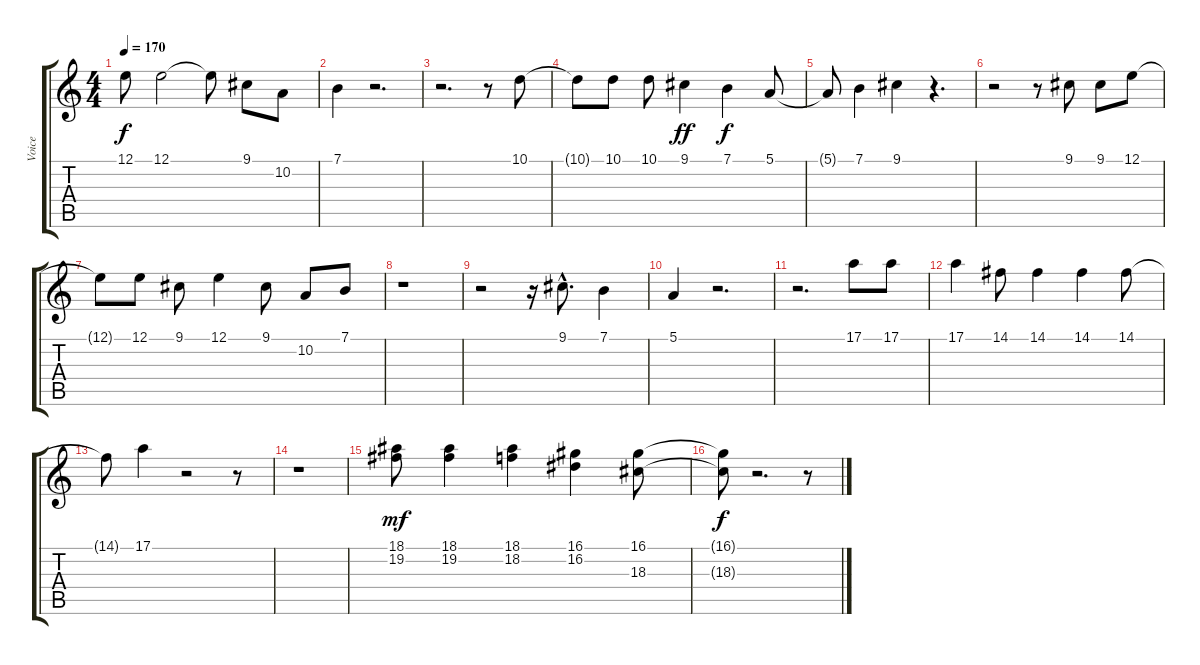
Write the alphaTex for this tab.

\track ("Voice" "Voice") {instrument lead3calliope}
\staff {score tabs}
\tuning (E4 B3 G3 D3 A2 E2) {hide}
\ts (4 4)
\tempo 170
\clef g2
\ks c
12.1.8{dy f} 12.1.2 12.1{t}.8 9.1.8 10.2.8 |
7.1.4 r.2{d} |
r.2{d} r.8 10.1.8 |
10.1{t}.8 10.1.8 10.1.8 9.1.4{dy ff} 7.1.4{dy f} 5.1.8 |
5.1{t}.8 7.1.4 9.1.4 r.4{d} |
r.2 r.8 9.1.8 9.1.8 12.1.8 |
12.1{t}.8 12.1.8 9.1.8 12.1.4 9.1.8 10.2.8 7.1.8 |
r.1 |
r.2 r.16 9.1{hac}.8{d} 7.1.4 |
5.1.4 r.2{d} |
r.2{d} 17.1.8 17.1.8 |
17.1.4 14.1.8 14.1.4 14.1.4 14.1.8 |
14.1{t}.8 17.1.4 r.2 r.8 |
r.1 |
(18.1 19.2).8{dy mf} (18.1 19.2).4 (18.1 18.2).4 (16.1 16.2).4 (16.1 18.3).8 |
(16.1{t} 18.3{t}).8{dy f} r.2{d} r.8
